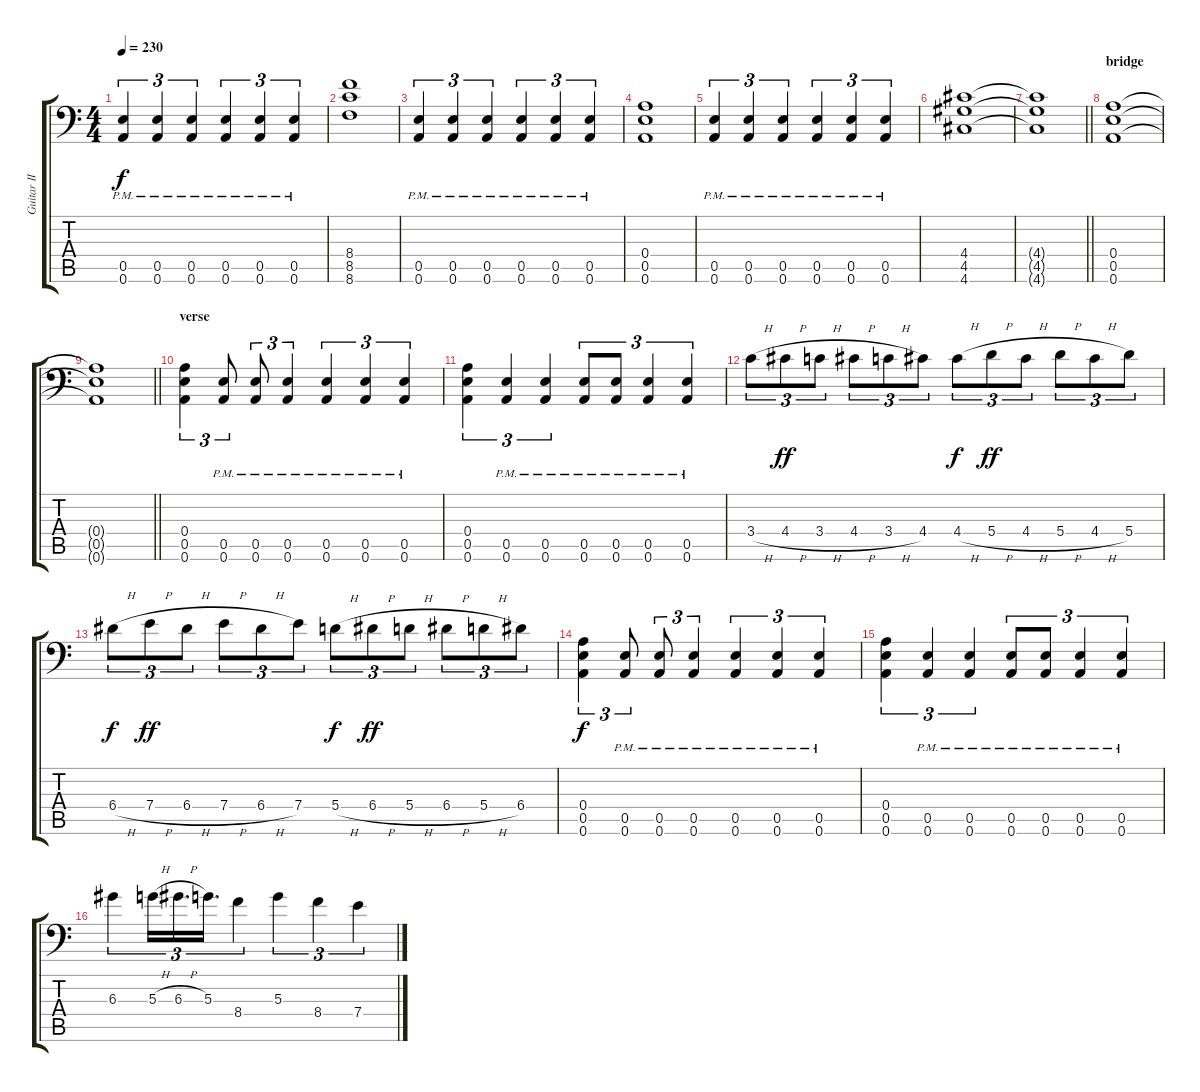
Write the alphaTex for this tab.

\track ("Guitar II" "Guitar II") {instrument distortionguitar}
\staff {score tabs}
\tuning (B3 Gb3 D3 A2 E2 A1) {hide}
\ts (4 4)
\tempo 230
\clef f4
\ks c
(0.5{pm} 0.6{pm}).4{tu (3 2) dy f} (0.5{pm} 0.6{pm}).4{tu (3 2)} (0.5{pm} 0.6{pm}).4{tu (3 2)} (0.5{pm} 0.6{pm}).4{tu (3 2)} (0.5{pm} 0.6{pm}).4{tu (3 2)} (0.5{pm} 0.6{pm}).4{tu (3 2)} |
(8.4 8.5 8.6).1 |
(0.5{pm} 0.6{pm}).4{tu (3 2)} (0.5{pm} 0.6{pm}).4{tu (3 2)} (0.5{pm} 0.6{pm}).4{tu (3 2)} (0.5{pm} 0.6{pm}).4{tu (3 2)} (0.5{pm} 0.6{pm}).4{tu (3 2)} (0.5{pm} 0.6{pm}).4{tu (3 2)} |
(0.4 0.5 0.6).1 |
(0.5{pm} 0.6{pm}).4{tu (3 2)} (0.5{pm} 0.6{pm}).4{tu (3 2)} (0.5{pm} 0.6{pm}).4{tu (3 2)} (0.5{pm} 0.6{pm}).4{tu (3 2)} (0.5{pm} 0.6{pm}).4{tu (3 2)} (0.5{pm} 0.6{pm}).4{tu (3 2)} |
(4.4 4.5 4.6).1 |
\barLineRight lightlight
(4.4{t} 4.5{t} 4.6{t}).1 |
\section ("" "bridge")
(0.4 0.5 0.6).1 |
\barLineRight lightlight
(0.4{t} 0.5{t} 0.6{t}).1 |
\section ("" "verse")
(0.4 0.5 0.6).4{tu (3 2)} (0.5{pm} 0.6{pm}).8{tu (3 2)} (0.5{pm} 0.6{pm}).8{tu (3 2)} (0.5{pm} 0.6{pm}).4{tu (3 2)} (0.5{pm} 0.6{pm}).4{tu (3 2)} (0.5{pm} 0.6{pm}).4{tu (3 2)} (0.5{pm} 0.6{pm}).4{tu (3 2)} |
(0.4 0.5 0.6).4{tu (3 2)} (0.5{pm} 0.6{pm}).4{tu (3 2)} (0.5{pm} 0.6{pm}).4{tu (3 2)} (0.5{pm} 0.6{pm}).8{tu (3 2)} (0.5{pm} 0.6{pm}).8{tu (3 2)} (0.5{pm} 0.6{pm}).4{tu (3 2)} (0.5{pm} 0.6{pm}).4{tu (3 2)} |
3.4{h}.8{tu (3 2)} 4.4{h}.8{tu (3 2) dy ff} 3.4{h}.8{tu (3 2)} 4.4{h}.8{tu (3 2)} 3.4{h}.8{tu (3 2)} 4.4.8{tu (3 2)} 4.4{h}.8{tu (3 2) dy f} 5.4{h}.8{tu (3 2) dy ff} 4.4{h}.8{tu (3 2)} 5.4{h}.8{tu (3 2)} 4.4{h}.8{tu (3 2)} 5.4.8{tu (3 2)} |
6.4{h}.8{tu (3 2) dy f} 7.4{h}.8{tu (3 2) dy ff} 6.4{h}.8{tu (3 2)} 7.4{h}.8{tu (3 2)} 6.4{h}.8{tu (3 2)} 7.4.8{tu (3 2)} 5.4{h}.8{tu (3 2) dy f} 6.4{h}.8{tu (3 2) dy ff} 5.4{h}.8{tu (3 2)} 6.4{h}.8{tu (3 2)} 5.4{h}.8{tu (3 2)} 6.4.8{tu (3 2)} |
(0.4 0.5 0.6).4{tu (3 2) dy f} (0.5{pm} 0.6{pm}).8{tu (3 2)} (0.5{pm} 0.6{pm}).8{tu (3 2)} (0.5{pm} 0.6{pm}).4{tu (3 2)} (0.5{pm} 0.6{pm}).4{tu (3 2)} (0.5{pm} 0.6{pm}).4{tu (3 2)} (0.5{pm} 0.6{pm}).4{tu (3 2)} |
(0.4 0.5 0.6).4{tu (3 2)} (0.5{pm} 0.6{pm}).4{tu (3 2)} (0.5{pm} 0.6{pm}).4{tu (3 2)} (0.5{pm} 0.6{pm}).8{tu (3 2)} (0.5{pm} 0.6{pm}).8{tu (3 2)} (0.5{pm} 0.6{pm}).4{tu (3 2)} (0.5{pm} 0.6{pm}).4{tu (3 2)} |
6.3.4{tu (3 2)} 5.3{h}.16{tu (3 2)} 6.3{h}.16{d tu (3 2)} 5.3.16{d tu (3 2)} 8.4.4{tu (3 2)} 5.3.4{tu (3 2)} 8.4.4{tu (3 2)} 7.4.4{tu (3 2)}
